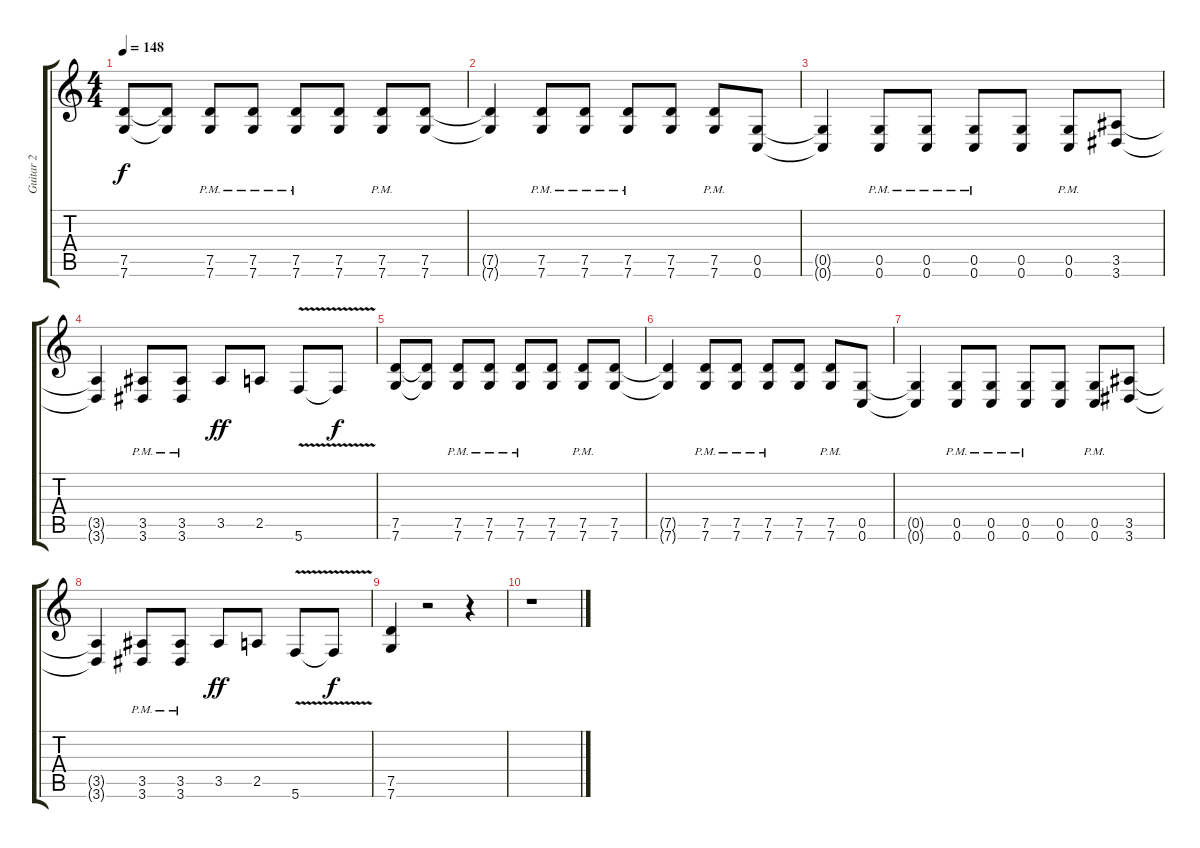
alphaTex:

\track ("Guitar 2" "Guitar 2") {instrument overdrivenguitar}
\staff {score tabs}
\tuning (D4 A3 F3 C3 G2 C2) {hide}
\ts (4 4)
\tempo 148
\clef g2
\ks c
(7.5 7.6).8{dy f} (7.5{t} 7.6{t}).8 (7.5{pm} 7.6{pm}).8 (7.5{pm} 7.6{pm}).8 (7.5{pm} 7.6{pm}).8 (7.5 7.6).8 (7.5{pm} 7.6{pm}).8 (7.5 7.6).8 |
(7.5{t} 7.6{t}).4 (7.5{pm} 7.6{pm}).8 (7.5{pm} 7.6{pm}).8 (7.5{pm} 7.6{pm}).8 (7.5 7.6).8 (7.5{pm} 7.6{pm}).8 (0.5 0.6).8 |
(0.5{t} 0.6{t}).4 (0.5{pm} 0.6{pm}).8 (0.5{pm} 0.6{pm}).8 (0.5{pm} 0.6{pm}).8 (0.5 0.6).8 (0.5{pm} 0.6{pm}).8 (3.5 3.6).8 |
(3.5{t} 3.6{t}).4 (3.5{pm} 3.6{pm}).8 (3.5{pm} 3.6{pm}).8 3.5.8{dy ff} 2.5.8 5.6{v}.8 5.6{t}.8{dy f} |
(7.5 7.6).8 (7.5{t} 7.6{t}).8 (7.5{pm} 7.6{pm}).8 (7.5{pm} 7.6{pm}).8 (7.5{pm} 7.6{pm}).8 (7.5 7.6).8 (7.5{pm} 7.6{pm}).8 (7.5 7.6).8 |
(7.5{t} 7.6{t}).4 (7.5{pm} 7.6{pm}).8 (7.5{pm} 7.6{pm}).8 (7.5{pm} 7.6{pm}).8 (7.5 7.6).8 (7.5{pm} 7.6{pm}).8 (0.5 0.6).8 |
(0.5{t} 0.6{t}).4 (0.5{pm} 0.6{pm}).8 (0.5{pm} 0.6{pm}).8 (0.5{pm} 0.6{pm}).8 (0.5 0.6).8 (0.5{pm} 0.6{pm}).8 (3.5 3.6).8 |
(3.5{t} 3.6{t}).4 (3.5{pm} 3.6{pm}).8 (3.5{pm} 3.6{pm}).8 3.5.8{dy ff} 2.5.8 5.6{v}.8 5.6{t}.8{dy f} |
(7.5 7.6).4 r.2 r.4 |
r.1
